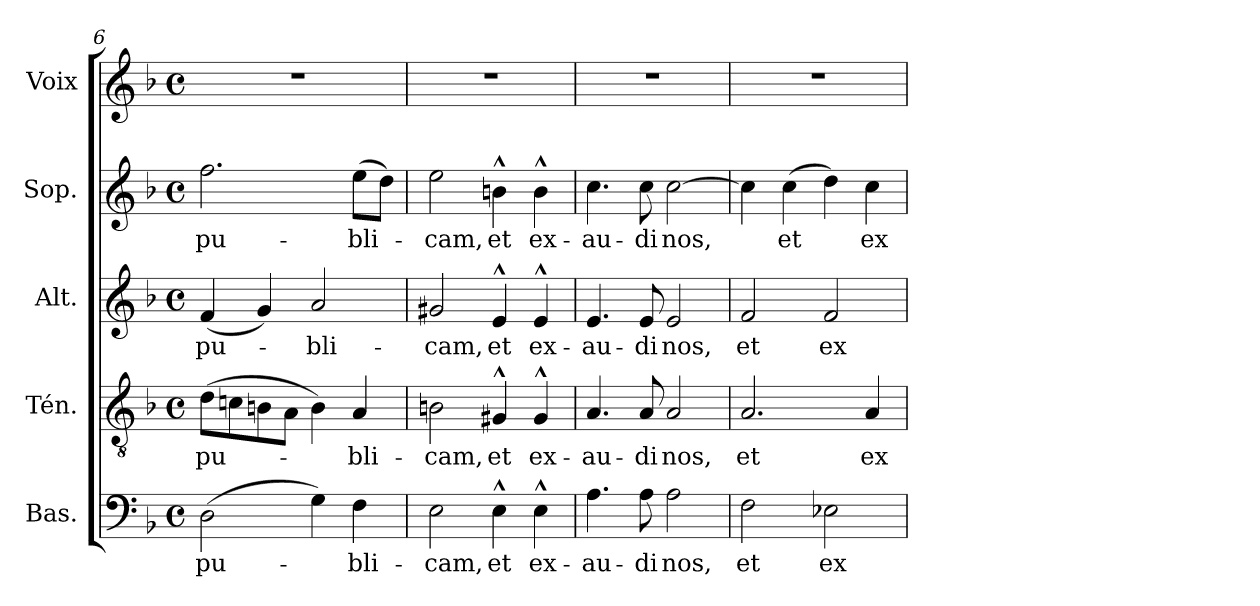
**kern	**text	**kern	**text	**kern	**text	**kern	**text	**kern
*part5	*part5	*part4	*part4	*part3	*part3	*part2	*part2	*part1
*staff5	*staff5	*staff4	*staff4	*staff3	*staff3	*staff2	*staff2	*staff1
*I"Bas.	*	*I"Tén.	*	*I"Alt.	*	*I"Sop.	*	*I"Voix
*I'B.	*	*I'T.	*	*I'A.	*	*I'S.	*	*I'Voix
*clefF4	*	*clefGv2	*	*clefG2	*	*clefG2	*	*clefG2
*	*	*ITrd7c12	*	*	*	*	*	*
*k[b-]	*	*k[b-]	*	*k[b-]	*	*k[b-]	*	*k[b-]
*F:	*	*F:	*	*F:	*	*F:	*	*F:
*M4/4	*	*M4/4	*	*M4/4	*	*M4/4	*	*M4/4
*met(c)	*	*met(c)	*	*met(c)	*	*met(c)	*	*met(c)
=6	=6	=6	=6	=6	=6	=6	=6	=6
!	!LO:LY:b:color=#000000	!	!	!	!	!	!	!
!	!	!	!LO:LY:b:color=#000000	!	!	!	!	!
!	!	!	!	!	!LO:LY:b:color=#000000	!	!	!
!	!	!	!	!	!	!	!LO:LY:b:color=#000000	!
(2Di\	-pu-	(8Di\L	-pu-	(4fi/	-pu-	2.ffi\	-pu-	1r
.	.	8Cni\	.	.	.	.	.	.
.	.	8BBni\	.	4gi/)	.	.	.	.
.	.	8AAi\J	.	.	.	.	.	.
!	!	!	!	!	!LO:LY:b:color=#000000	!	!	!
4Gi\)	.	4BBi\)	.	2ai/	-bli-	.	.	.
!	!LO:LY:b:color=#000000	!	!	!	!	!	!	!
!	!	!	!LO:LY:b:color=#000000	!	!	!	!	!
!	!	!	!	!	!	!	!LO:LY:b:color=#000000	!
4Fi\	-bli-	4AAi/	-bli-	.	.	(8eei\L	-bli-	.
.	.	.	.	.	.	8ddi\J)	.	.
=7	=7	=7	=7	=7	=7	=7	=7	=7
!	!LO:LY:b:color=#000000	!	!	!	!	!	!	!
!	!	!	!LO:LY:b:color=#000000	!	!	!	!	!
!	!	!	!	!	!LO:LY:b:color=#000000	!	!	!
!	!	!	!	!	!	!	!LO:LY:b:color=#000000	!
2Ei\	-cam,	2BBni\	-cam,	2g#Xi/	-cam,	2eei\	-cam,	1r
!	!LO:LY:b:color=#000000	!	!	!	!	!	!	!
!	!	!	!LO:LY:b:color=#000000	!	!	!	!	!
!	!	!	!	!	!LO:LY:b:color=#000000	!	!	!
!	!	!	!	!	!	!	!LO:LY:b:color=#000000	!
4E^^i\	et	4GG#X^^i/	et	4e^^i/	et	4bn^^i\	et	.
!	!LO:LY:b:color=#000000	!	!	!	!	!	!	!
!	!	!	!LO:LY:b:color=#000000	!	!	!	!	!
!	!	!	!	!	!LO:LY:b:color=#000000	!	!	!
!	!	!	!	!	!	!	!LO:LY:b:color=#000000	!
4E^^i\	ex-	4GG#^^i/	ex-	4e^^i/	ex-	4b^^i\	ex-	.
=8	=8	=8	=8	=8	=8	=8	=8	=8
!	!LO:LY:b:color=#000000	!	!	!	!	!	!	!
!	!	!	!LO:LY:b:color=#000000	!	!	!	!	!
!	!	!	!	!	!LO:LY:b:color=#000000	!	!	!
!	!	!	!	!	!	!	!LO:LY:b:color=#000000	!
4.Ai\	-au-	4.AAi/	-au-	4.ei/	-au-	4.cci\	-au-	1r
!	!LO:LY:b:color=#000000	!	!	!	!	!	!	!
!	!	!	!LO:LY:b:color=#000000	!	!	!	!	!
!	!	!	!	!	!LO:LY:b:color=#000000	!	!	!
!	!	!	!	!	!	!	!LO:LY:b:color=#000000	!
8Ai\	-di	8AAi/	-di	8ei/	-di	8cci\	-di	.
!	!LO:LY:b:color=#000000	!	!	!	!	!	!	!
!	!	!	!LO:LY:b:color=#000000	!	!	!	!	!
!	!	!	!	!	!LO:LY:b:color=#000000	!	!	!
!	!	!	!	!	!	!	!LO:LY:b:color=#000000	!
2Ai\	nos,	2AAi/	nos,	2ei/	nos,	[>2cci\	nos,	.
=9	=9	=9	=9	=9	=9	=9	=9	=9
!	!LO:LY:b:color=#000000	!	!	!	!	!	!	!
!	!	!	!LO:LY:b:color=#000000	!	!	!	!	!
!	!	!	!	!	!LO:LY:b:color=#000000	!	!	!
2Fi\	et	2.AAi/	et	2fi/	et	4cci\]	.	1r
!	!	!	!	!	!	!	!LO:LY:b:color=#000000	!
.	.	.	.	.	.	(4cci\	et	.
!	!LO:LY:b:color=#000000	!	!	!	!	!	!	!
!	!	!	!	!	!LO:LY:b:color=#000000	!	!	!
2E-Xi\	ex-	.	.	2fi/	ex-	4ddi\)	.	.
!	!	!	!LO:LY:b:color=#000000	!	!	!	!	!
!	!	!	!	!	!	!	!LO:LY:b:color=#000000	!
.	.	4AAi/	ex-	.	.	4cci\	ex-	.
=	=	=	=	=	=	=	=	=
*-	*-	*-	*-	*-	*-	*-	*-	*-
